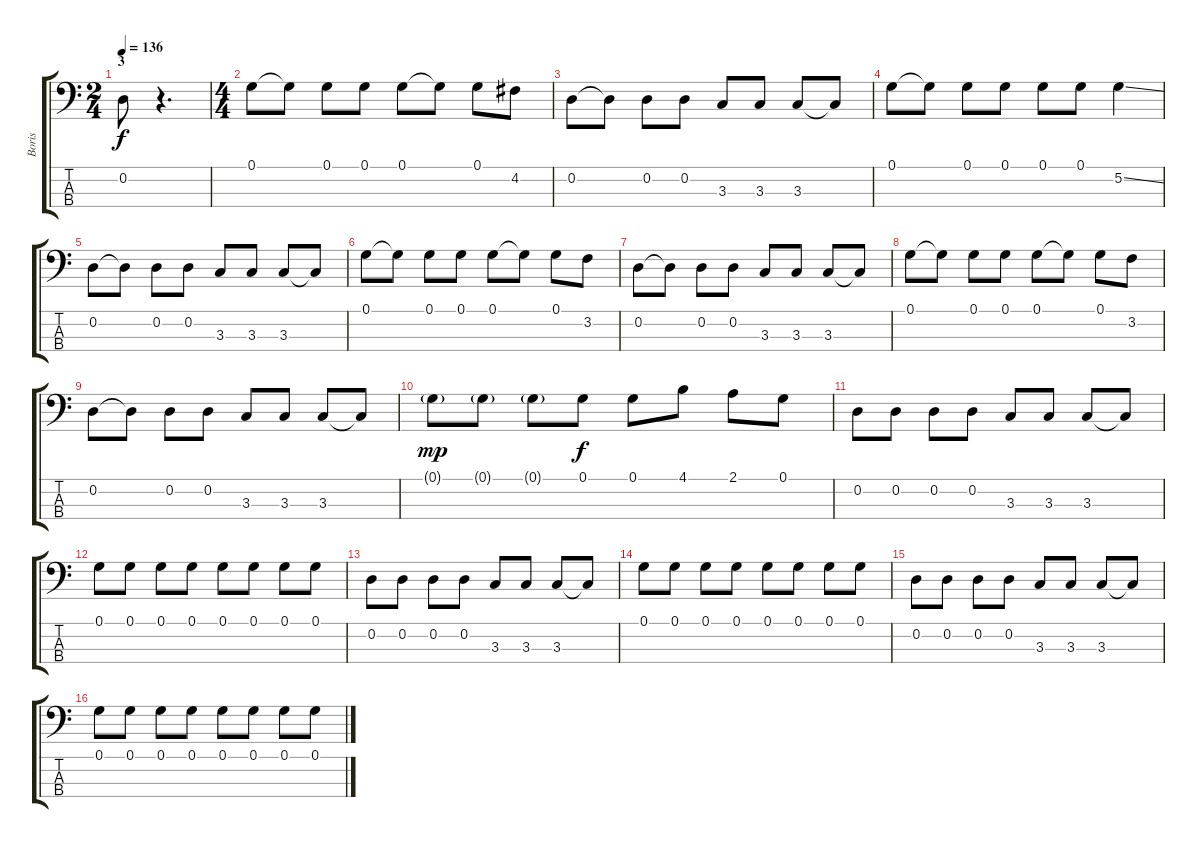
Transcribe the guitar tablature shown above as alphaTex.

\track ("Boris" "Boris") {instrument acousticbass}
\staff {score tabs}
\tuning (G2 D2 A1 E1) {hide}
\ts (2 4)
\section ("" "3")
\tempo 136
\clef f4
\ks c
0.2.8{dy f} r.4{d} |
\ts (4 4)
0.1.8 0.1{t}.8 0.1.8 0.1.8 0.1.8 0.1{t}.8 0.1.8 4.2.8 |
0.2.8 0.2{t}.8 0.2.8 0.2.8 3.3.8 3.3.8 3.3.8 3.3{t}.8 |
0.1.8 0.1{t}.8 0.1.8 0.1.8 0.1.8 0.1.8 5.2{ss}.4 |
0.2.8 0.2{t}.8 0.2.8 0.2.8 3.3.8 3.3.8 3.3.8 3.3{t}.8 |
0.1.8 0.1{t}.8 0.1.8 0.1.8 0.1.8 0.1{t}.8 0.1.8 3.2.8 |
0.2.8 0.2{t}.8 0.2.8 0.2.8 3.3.8 3.3.8 3.3.8 3.3{t}.8 |
0.1.8 0.1{t}.8 0.1.8 0.1.8 0.1.8 0.1{t}.8 0.1.8 3.2.8 |
0.2.8 0.2{t}.8 0.2.8 0.2.8 3.3.8 3.3.8 3.3.8 3.3{t}.8 |
0.1{g}.8{dy mp} 0.1{g}.8 0.1{g}.8 0.1.8{dy f} 0.1.8 4.1.8 2.1.8 0.1.8 |
0.2.8 0.2.8 0.2.8 0.2.8 3.3.8 3.3.8 3.3.8 3.3{t}.8 |
0.1.8 0.1.8 0.1.8 0.1.8 0.1.8 0.1.8 0.1.8 0.1.8 |
0.2.8 0.2.8 0.2.8 0.2.8 3.3.8 3.3.8 3.3.8 3.3{t}.8 |
0.1.8 0.1.8 0.1.8 0.1.8 0.1.8 0.1.8 0.1.8 0.1.8 |
0.2.8 0.2.8 0.2.8 0.2.8 3.3.8 3.3.8 3.3.8 3.3{t}.8 |
0.1.8 0.1.8 0.1.8 0.1.8 0.1.8 0.1.8 0.1.8 0.1.8
